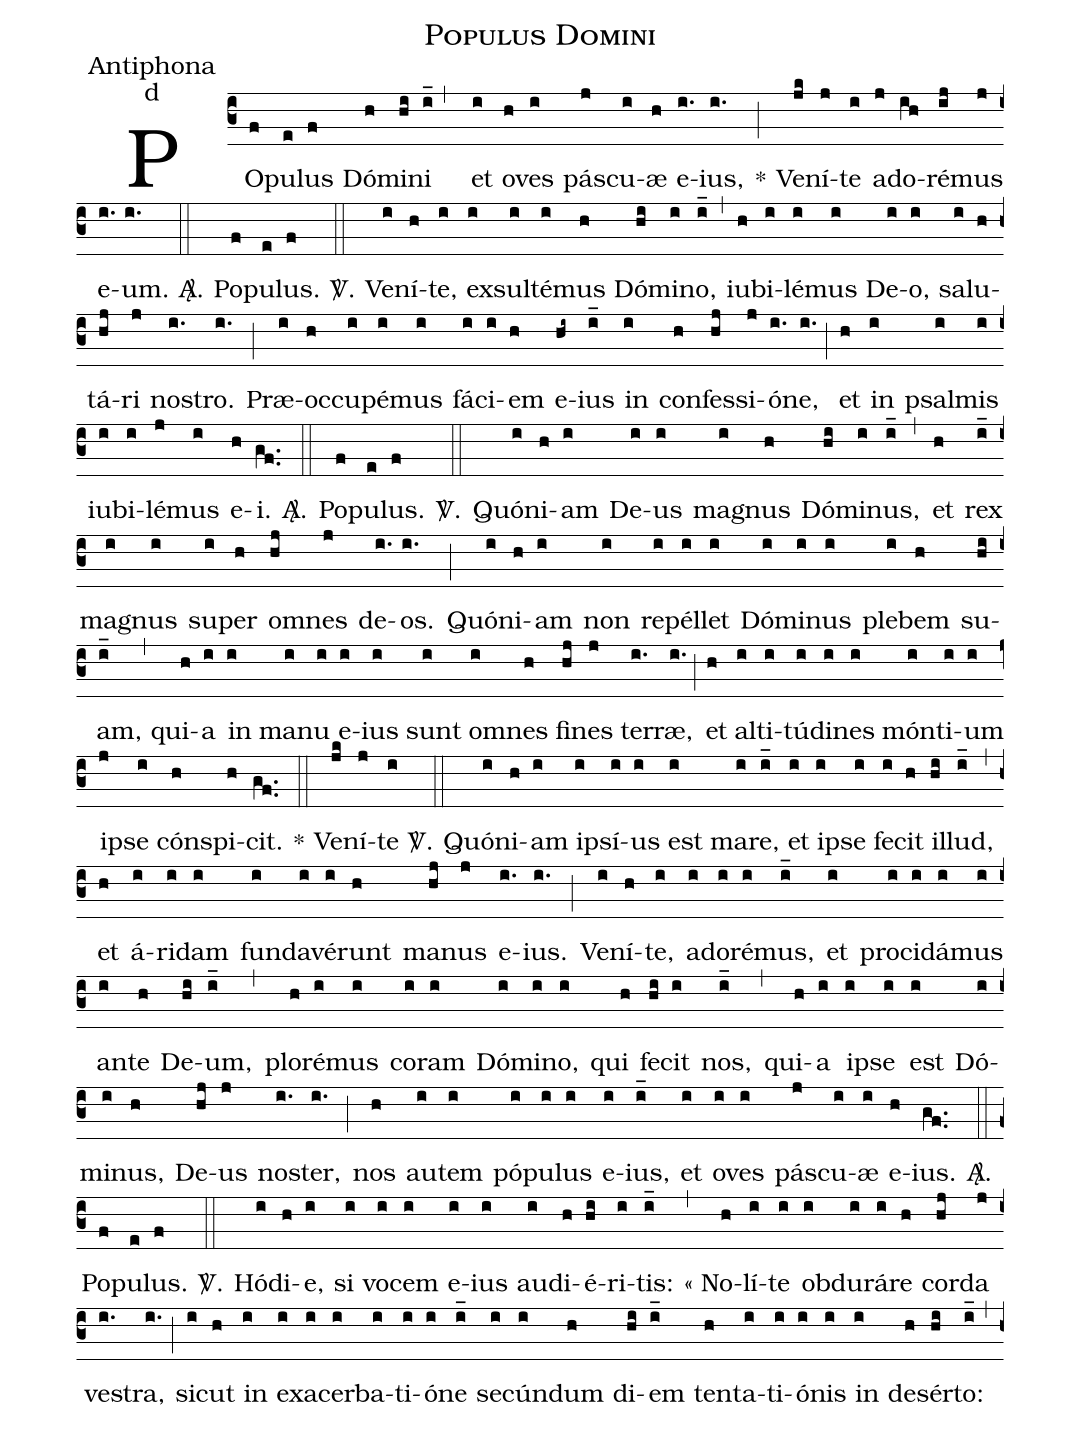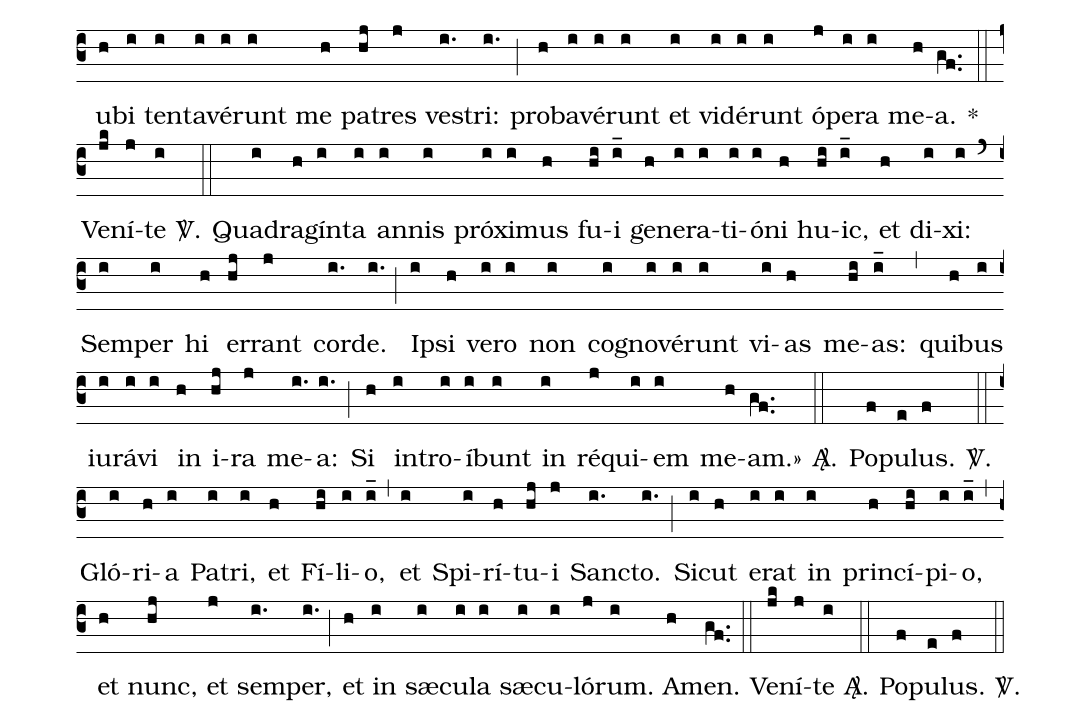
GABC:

name:Populus Domini;
office-part:Antiphona;
mode:d;
%%
(c3)PO(f)pu(e)lus(f) Dó(h)mi(hi)ni(i_,) et(i) o(h)ves(i) pás(j)cu(i)æ(h) e(i.)ius,(i.) *(;) Ve(jk)ní(j)te(i) a(j)do(ih)ré(ij)mus(j) e(i.)um.(i.)  <sp>A/</sp>.(::)

Po(f)pu(e)lus.(f)  <sp>V/</sp>.(::)

Ve(i)ní(h)te,(i) ex(i)sul(i)té(i)mus(h) Dó(hi)mi(i)no,(i_) (,) iu(h)bi(i)lé(i)mus(i) De(i)o,(i) sa(i)lu(h)tá(hj)ri(j) no(i.)stro.(i.) (;) Præ(i)oc(h)cu(i)pé(i)mus(i) fá(i)ci(i)em(h) e(hi~)ius(i_) in(i) con(h)fes(hj)si(j)ó(i.)ne,(i.) (;) et(h) in(i) psal(i)mis(i) iu(i)bi(i)lé(j)mus(i) e(h)i.(gf..)  <sp>A/</sp>.(::)

Po(f)pu(e)lus.(f)  <sp>V/</sp>.(::)

Quó(i)ni(h)am(i) De(i)us(i) ma(i)gnus(h) Dó(hi)mi(i)nus,(i_) (,) et(h) rex(i_) ma(i)gnus(i) su(i)per(h) om(hj)nes(j) de(i.)os.(i.) (;) Quó(i)ni(h)am(i) non(i) re(i)pél(i)let(i) Dó(i)mi(i)nus(i) ple(i)bem(h) su(hi)am,(i_) (,) qui(h)a(i) in(i) ma(i)nu(i) e(i)ius(i) sunt(i) om(i)nes(h) fi(hj)nes(j) ter(i.)ræ,(i.) (;) et(h) al(i)ti(i)tú(i)di(i)nes(i) món(i)ti(i)um(i) i(j)pse(i) cón(h)spi(h)cit.(gf..) *(::)

Ve(jk)ní(j)te(i)  <sp>V/</sp>.(::)

Quó(i)ni(h)am(i) i(i)psí(i)us(i) est(i) ma(i)re,(i_) et(i) i(i)pse(i) fe(i)cit(h) il(hi)lud,(i_) (,) et(h) á(i)ri(i)dam(i) fun(i)da(i)vé(i)runt(h) ma(hj)nus(j) e(i.)ius.(i.) (;) Ve(i)ní(h)te,(i) a(i)do(i)ré(i)mus,(i_) et(i) pro(i)ci(i)dá(i)mus(i) an(i)te(h) De(hi)um,(i_) (,) plo(h)ré(i)mus(i) co(i)ram(i) Dó(i)mi(i)no,(i) qui(h) fe(hi)cit(i) nos,(i_) (,) qui(h)a(i) i(i)pse(i) est(i) Dó(i)mi(i)nus,(h) De(hj)us(j) no(i.)ster,(i.) (;) nos(h) au(i)tem(i) pó(i)pu(i)lus(i) e(i)ius,(i_) et(i) o(i)ves(i) pá(j)scu(i)æ(i) e(h)ius.(gf..) <sp>A/</sp>.(::)

Po(f)pu(e)lus.(f)  <sp>V/</sp>.(::)

Hó(i)di(h)e,(i) si(i) vo(i)cem(i) e(i)ius(i) au(i)di(h)é(hi)ri(i)tis:(i_)  (,)
« No(h)lí(i)te(i) ob(i)du(i)rá(i)re(h) cor(hj)da(j) ve(i.)stra,(i.) (;) si(i)cut(h) in(i) e(i)xa(i)cer(i)ba(i)ti(i)ó(i)ne(i_) se(i)cún(i)dum(h) di(hi)em(i_) ten(h)ta(i)ti(i)ó(i)nis(i) in(i) de(h)sér(hi)to:(i_) (,) u(h)bi(i) ten(i)ta(i)vé(i)runt(i) me(h) pa(hj)tres(j) ve(i.)stri:(i.) (;) pro(h)ba(i)vé(i)runt(i) et(i) vi(i)dé(i)runt(i) ó(j)pe(i)ra(i) me(h)a.(gf..)  *(::)

Ve(jk)ní(j)te(i)  <sp>V/</sp>.(::)

Qua(i)dra(h)gín(i)ta(i) an(i)nis(i) pró(i)xi(i)mus(h) fu(hi)i(i_) ge(h)ne(i)ra(i)ti(i)ó(i)ni(h) hu(hi)ic,(i_) et(h) di(i)xi:(i) (`) Sem(i)per(i) hi(h) er(hj)rant(j) cor(i.)de.(i.) (;) I(i)psi(h) ve(i)ro(i) non(i) co(i)gno(i)vé(i)runt(i) vi(i)as(h) me(hi)as:(i_) (,) qui(h)bus(i) iu(i)rá(i)vi(i) in(h) i(hj)ra(j) me(i.)a:(i.) (;) Si(h) in(i)tro(i)í(i)bunt(i) in(i) ré(j)qui(i)em(i) me(h)am.»(gf..)  <sp>A/</sp>.(::)

Po(f)pu(e)lus.(f)  <sp>V/</sp>.(::)

Gló(i)ri(h)a(i) Pa(i)tri,(i) et(h) Fí(hi)li(i)o,(i_) (,) et(i) Spi(i)rí(h)tu(hj)i(j) San(i.)cto.(i.) (;) Si(i)cut(h) e(i)rat(i) in(i) prin(h)cí(hi)pi(i)o,(i_) (,) et(h) nunc,(hj) et(j) sem(i.)per,(i.) (;) et(h) in(i) s<sp>ae</sp>(i)cu(i)la(i) sæ(i)cu(i)ló(j)rum.(i) A(h)men.(gf..) (::)

Ve(jk)ní(j)te(i)   <sp>A/</sp>.(::)

Po(f)pu(e)lus.(f)  <sp>V/</sp>.(::)
